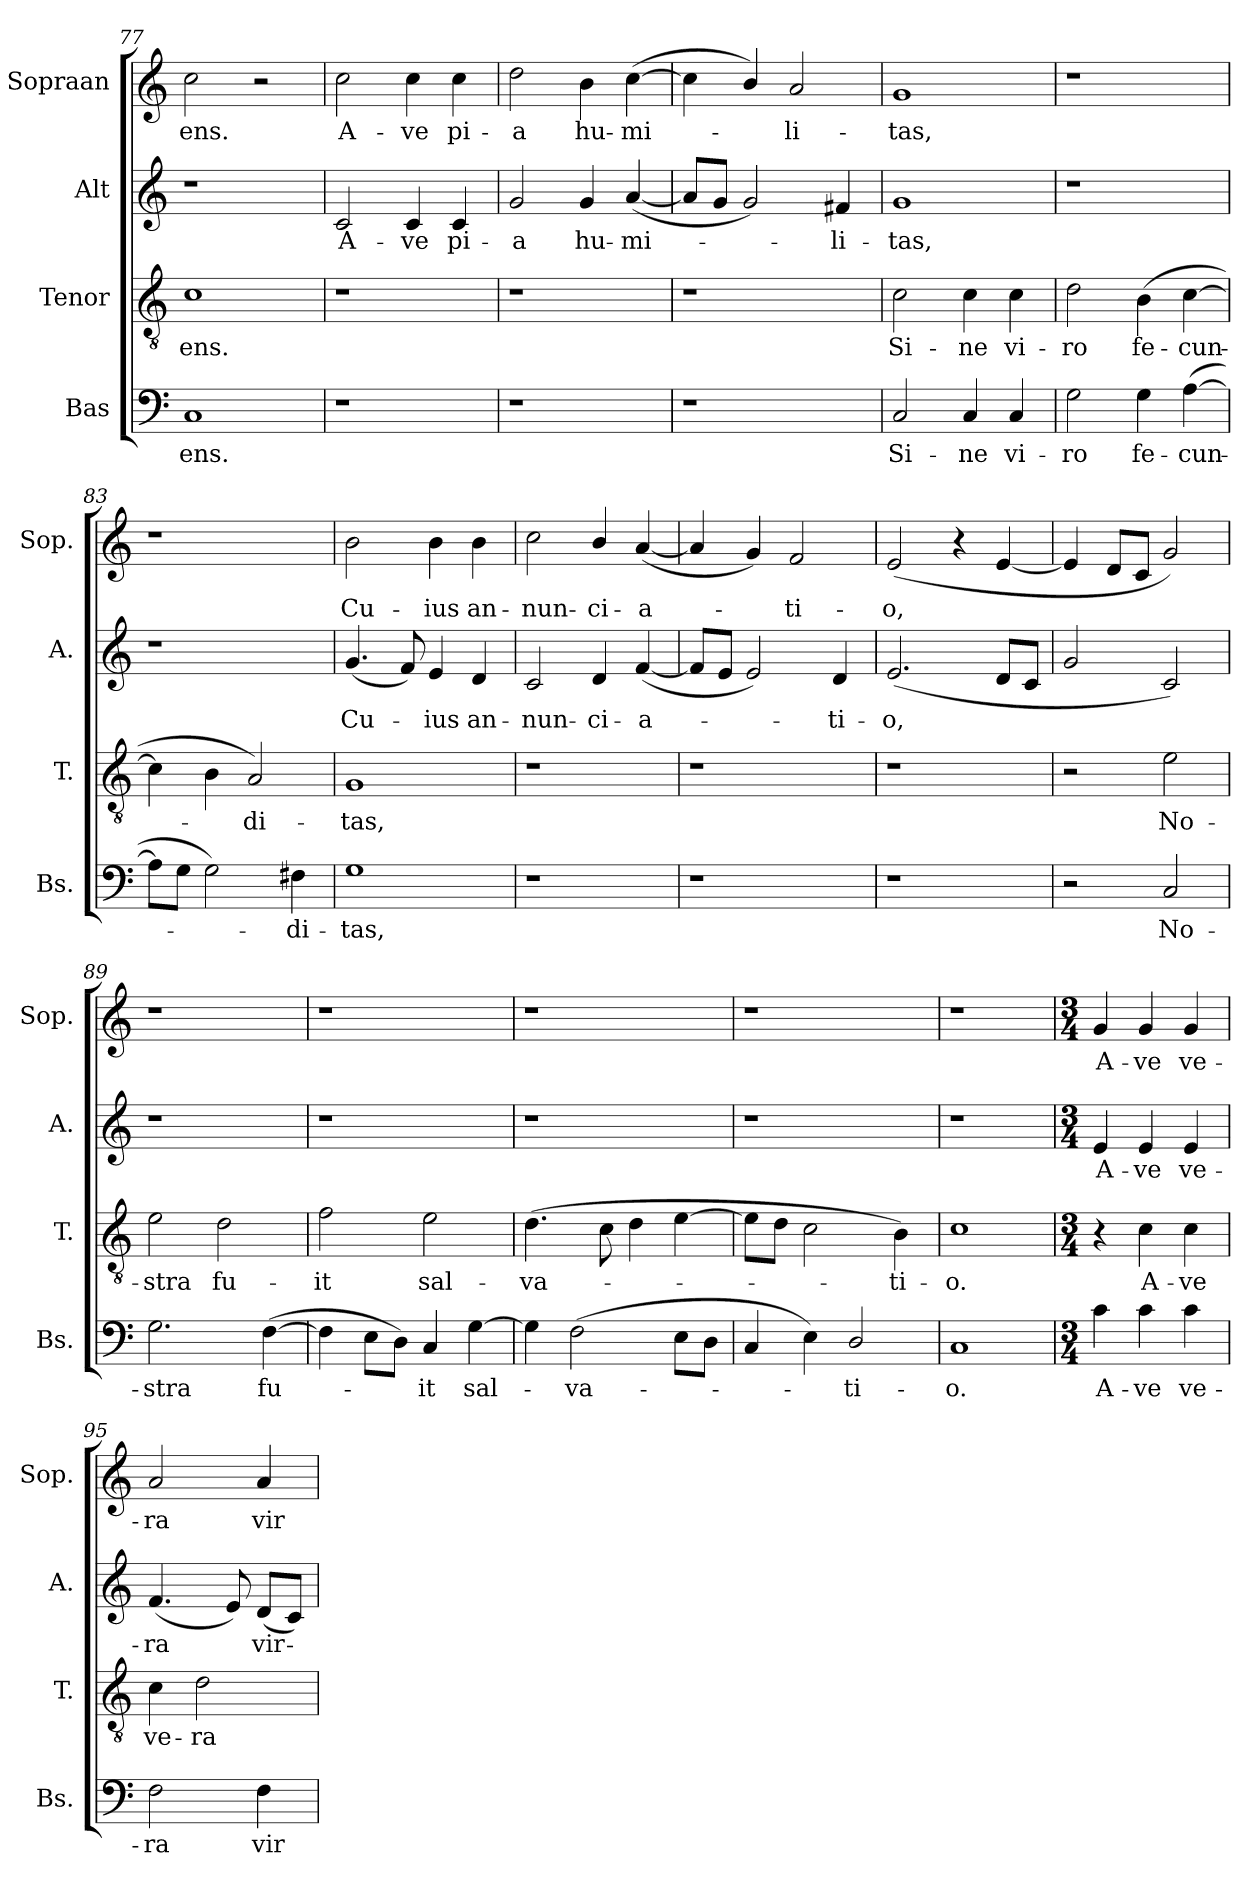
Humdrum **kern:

**kern	**text	**kern	**text	**kern	**text	**kern	**text
*part4	*part4	*part3	*part3	*part2	*part2	*part1	*part1
*staff4	*staff4	*staff3	*staff3	*staff2	*staff2	*staff1	*staff1
*I"Bas	*	*I"Tenor	*	*I"Alt	*	*I"Sopraan	*
*I'Bs.	*	*I'T.	*	*I'A.	*	*I'Sop.	*
*clefF4	*	*clefGv2	*	*clefG2	*	*clefG2	*
*k[]	*	*k[]	*	*k[]	*	*k[]	*
=77	=77	=77	=77	=77	=77	=77	=77
!	!LO:LY:b	!	!LO:LY:b	!	!	!	!LO:LY:b
1C	-ens.	1c	-ens.	1r	.	2cc\	-ens.
.	.	.	.	.	.	2r	.
=78	=78	=78	=78	=78	=78	=78	=78
!	!	!	!	!	!LO:LY:b	!	!LO:LY:b
1r	.	1r	.	2c/	A-	2cc\	A-
!	!	!	!	!	!LO:LY:b	!	!LO:LY:b
.	.	.	.	4c/	-ve	4cc\	-ve
!	!	!	!	!	!LO:LY:b	!	!LO:LY:b
.	.	.	.	4c/	pi-	4cc\	pi-
=79	=79	=79	=79	=79	=79	=79	=79
!	!	!	!	!	!LO:LY:b	!	!LO:LY:b
1r	.	1r	.	2g/	-a	2dd\	-a
!	!	!	!	!	!LO:LY:b	!	!LO:LY:b
.	.	.	.	4g/	hu-	4b\	hu-
!	!	!	!	!	!LO:LY:b	!	!LO:LY:b
.	.	.	.	(<[4a/	-mi-	(>[4cc\	-mi-
!!LO:PB:g=z
=80	=80	=80	=80	=80	=80	=80	=80
1r	.	1r	.	8a/L]	.	4cc\]	.
.	.	.	.	8g/J	.	.	.
.	.	.	.	2g/)	.	4b/)	.
!	!	!	!	!	!	!	!LO:LY:b
.	.	.	.	.	.	2a/	li-
!	!	!	!	!	!LO:LY:b	!	!
.	.	.	.	4f#X/	li-	.	.
=81	=81	=81	=81	=81	=81	=81	=81
!	!LO:LY:b	!	!LO:LY:b	!	!LO:LY:b	!	!LO:LY:b
2C/	Si-	2c\	Si-	1g	-tas,	1g	-tas,
!	!LO:LY:b	!	!LO:LY:b	!	!	!	!
4C/	-ne	4c\	-ne	.	.	.	.
!	!LO:LY:b	!	!LO:LY:b	!	!	!	!
4C/	vi-	4c\	vi-	.	.	.	.
=82	=82	=82	=82	=82	=82	=82	=82
!	!LO:LY:b	!	!LO:LY:b	!	!	!	!
2G\	-ro	2d\	-ro	1r	.	1r	.
!	!LO:LY:b	!	!LO:LY:b	!	!	!	!
4G\	fe-	(>4B\	fe-	.	.	.	.
!	!LO:LY:b	!	!LO:LY:b	!	!	!	!
(>[4A\	-cun-	[4c\	-cun-	.	.	.	.
=83	=83	=83	=83	=83	=83	=83	=83
8A\L]	.	4c\]	.	1r	.	1r	.
8G\J	.	.	.	.	.	.	.
2G\)	.	4B\	.	.	.	.	.
!	!	!	!LO:LY:b	!	!	!	!
.	.	2A/)	di-	.	.	.	.
!	!LO:LY:b	!	!	!	!	!	!
4F#X\	di-	.	.	.	.	.	.
=84	=84	=84	=84	=84	=84	=84	=84
!	!LO:LY:b	!	!LO:LY:b	!	!LO:LY:b	!	!LO:LY:b
1G	-tas,	1G	-tas,	(<4.g/	Cu-	2b\	Cu-
.	.	.	.	8f/)	.	.	.
!	!	!	!	!	!LO:LY:b	!	!LO:LY:b
.	.	.	.	4e/	ius	4b\	-ius
!	!	!	!	!	!LO:LY:b	!	!LO:LY:b
.	.	.	.	4d/	an-	4b\	an-
=85	=85	=85	=85	=85	=85	=85	=85
!	!	!	!	!	!LO:LY:b	!	!LO:LY:b
1r	.	1r	.	2c/	-nun-	2cc\	-nun-
!	!	!	!	!	!LO:LY:b	!	!LO:LY:b
.	.	.	.	4d/	-ci-	4b/	-ci-
!	!	!	!	!	!LO:LY:b	!	!LO:LY:b
.	.	.	.	(<[4f/	-a-	(<[4a/	-a-
=86	=86	=86	=86	=86	=86	=86	=86
1r	.	1r	.	8f/L]	.	4a/]	.
.	.	.	.	8e/J	.	.	.
.	.	.	.	2e/)	.	4g/)	.
!	!	!	!	!	!	!	!LO:LY:b
.	.	.	.	.	.	2f/	ti-
!	!	!	!	!	!LO:LY:b	!	!
.	.	.	.	4d/	ti-	.	.
=87	=87	=87	=87	=87	=87	=87	=87
!	!	!	!	!	!LO:LY:b	!	!LO:LY:b
1r	.	1r	.	(<2.e/	-o,	(<2e/	-o,
.	.	.	.	.	.	4r	.
.	.	.	.	8d/L	.	[4e/	.
.	.	.	.	8c/J	.	.	.
!!LO:LB:g=z
=88	=88	=88	=88	=88	=88	=88	=88
2r	.	2r	.	2g/	.	4e/]	.
.	.	.	.	.	.	8d/L	.
.	.	.	.	.	.	8c/J	.
!	!LO:LY:b	!	!LO:LY:b	!	!	!	!
2C/	No-	2e\	No-	2c/)	.	2g/)	.
=89	=89	=89	=89	=89	=89	=89	=89
!	!LO:LY:b	!	!LO:LY:b	!	!	!	!
2.G\	-stra	2e\	-stra	1r	.	1r	.
!	!	!	!LO:LY:b	!	!	!	!
.	.	2d\	fu-	.	.	.	.
!	!LO:LY:b	!	!	!	!	!	!
(>[4F\	fu-	.	.	.	.	.	.
=90	=90	=90	=90	=90	=90	=90	=90
!	!	!	!LO:LY:b	!	!	!	!
4F\]	.	2f\	-it	1r	.	1r	.
8E\L	.	.	.	.	.	.	.
8D\J)	.	.	.	.	.	.	.
!	!LO:LY:b	!	!LO:LY:b	!	!	!	!
4C/	it	2e\	sal-	.	.	.	.
!	!LO:LY:b	!	!	!	!	!	!
[4G\	sal-	.	.	.	.	.	.
=91	=91	=91	=91	=91	=91	=91	=91
!	!	!	!LO:LY:b	!	!	!	!
4G\]	.	(>4.d\	-va-	1r	.	1r	.
!	!LO:LY:b	!	!	!	!	!	!
(>2F\	va-	.	.	.	.	.	.
.	.	8c\	.	.	.	.	.
.	.	4d\	.	.	.	.	.
8E\L	.	[4e\	.	.	.	.	.
8D\J	.	.	.	.	.	.	.
=92	=92	=92	=92	=92	=92	=92	=92
4C/	.	8e\L]	.	1r	.	1r	.
.	.	8d\J	.	.	.	.	.
4E\)	.	2c\	.	.	.	.	.
!	!LO:LY:b	!	!	!	!	!	!
2D/	ti-	.	.	.	.	.	.
!	!	!	!LO:LY:b	!	!	!	!
.	.	4B\)	ti-	.	.	.	.
=93	=93	=93	=93	=93	=93	=93	=93
!	!LO:LY:b	!	!LO:LY:b	!	!	!	!
1C	-o.	1c	-o.	1r	.	1r	.
=94	=94	=94	=94	=94	=94	=94	=94
*M3/4	*	*M3/4	*	*M3/4	*	*M3/4	*
!	!LO:LY:b	!	!	!	!LO:LY:b	!	!LO:LY:b
4c\	A-	4r	.	4e/	A-	4g/	A-
!	!LO:LY:b	!	!LO:LY:b	!	!LO:LY:b	!	!LO:LY:b
4c\	-ve	4c\	A-	4e/	-ve	4g/	-ve
!	!LO:LY:b	!	!LO:LY:b	!	!LO:LY:b	!	!LO:LY:b
4c\	ve-	4c\	-ve	4e/	ve-	4g/	ve-
=95	=95	=95	=95	=95	=95	=95	=95
!	!LO:LY:b	!	!LO:LY:b	!	!LO:LY:b	!	!LO:LY:b
2F\	-ra	4c\	ve-	(<4.f/	-ra	2a/	-ra
!	!	!	!LO:LY:b	!	!	!	!
.	.	2d\	-ra	.	.	.	.
.	.	.	.	8e/)	.	.	.
!	!LO:LY:b	!	!	!	!LO:LY:b	!	!LO:LY:b
4F\	vir-	.	.	(<8d/L	vir-	4a/	vir-
.	.	.	.	8c/J)	.	.	.
=	=	=	=	=	=	=	=
*-	*-	*-	*-	*-	*-	*-	*-
